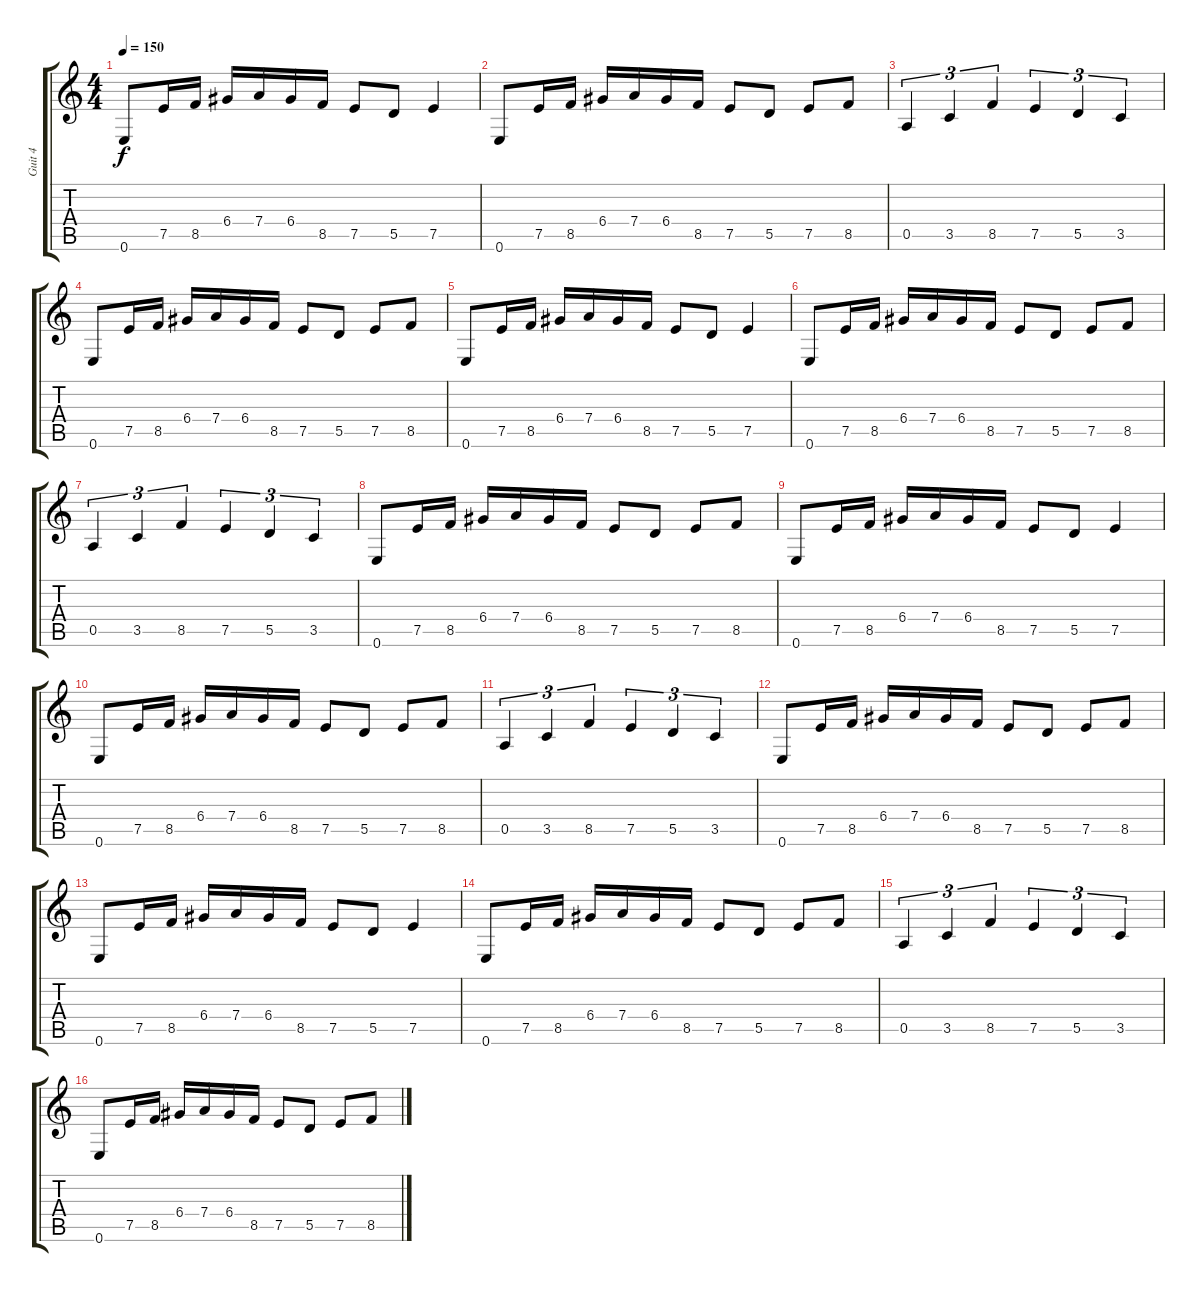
\track ("Guit 4" "Guit 4") {instrument overdrivenguitar}
\staff {score tabs}
\tuning (E4 B3 G3 D3 A2 E2) {hide}
\ts (4 4)
\tempo 150
\clef g2
\ks c
0.6.8{dy f} 7.5.16 8.5.16 6.4.16 7.4.16 6.4.16 8.5.16 7.5.8 5.5.8 7.5.4 |
0.6.8 7.5.16 8.5.16 6.4.16 7.4.16 6.4.16 8.5.16 7.5.8 5.5.8 7.5.8 8.5.8 |
0.5.4{tu (3 2)} 3.5.4{tu (3 2)} 8.5.4{tu (3 2)} 7.5.4{tu (3 2)} 5.5.4{tu (3 2)} 3.5.4{tu (3 2)} |
0.6.8 7.5.16 8.5.16 6.4.16 7.4.16 6.4.16 8.5.16 7.5.8 5.5.8 7.5.8 8.5.8 |
0.6.8 7.5.16 8.5.16 6.4.16 7.4.16 6.4.16 8.5.16 7.5.8 5.5.8 7.5.4 |
0.6.8 7.5.16 8.5.16 6.4.16 7.4.16 6.4.16 8.5.16 7.5.8 5.5.8 7.5.8 8.5.8 |
0.5.4{tu (3 2)} 3.5.4{tu (3 2)} 8.5.4{tu (3 2)} 7.5.4{tu (3 2)} 5.5.4{tu (3 2)} 3.5.4{tu (3 2)} |
0.6.8 7.5.16 8.5.16 6.4.16 7.4.16 6.4.16 8.5.16 7.5.8 5.5.8 7.5.8 8.5.8 |
0.6.8 7.5.16 8.5.16 6.4.16 7.4.16 6.4.16 8.5.16 7.5.8 5.5.8 7.5.4 |
0.6.8{volume 6} 7.5.16 8.5.16 6.4.16 7.4.16 6.4.16 8.5.16 7.5.8 5.5.8 7.5.8 8.5.8 |
0.5.4{tu (3 2)} 3.5.4{tu (3 2)} 8.5.4{tu (3 2)} 7.5.4{tu (3 2)} 5.5.4{tu (3 2)} 3.5.4{tu (3 2)} |
0.6.8 7.5.16 8.5.16 6.4.16 7.4.16 6.4.16 8.5.16 7.5.8 5.5.8 7.5.8 8.5.8 |
0.6.8{volume 4} 7.5.16 8.5.16 6.4.16 7.4.16 6.4.16 8.5.16 7.5.8 5.5.8 7.5.4 |
0.6.8 7.5.16 8.5.16 6.4.16 7.4.16 6.4.16 8.5.16 7.5.8 5.5.8 7.5.8 8.5.8 |
0.5.4{tu (3 2)} 3.5.4{tu (3 2)} 8.5.4{tu (3 2)} 7.5.4{tu (3 2)} 5.5.4{tu (3 2)} 3.5.4{tu (3 2)} |
0.6.8{volume 2} 7.5.16 8.5.16 6.4.16 7.4.16 6.4.16 8.5.16 7.5.8 5.5.8 7.5.8 8.5.8
